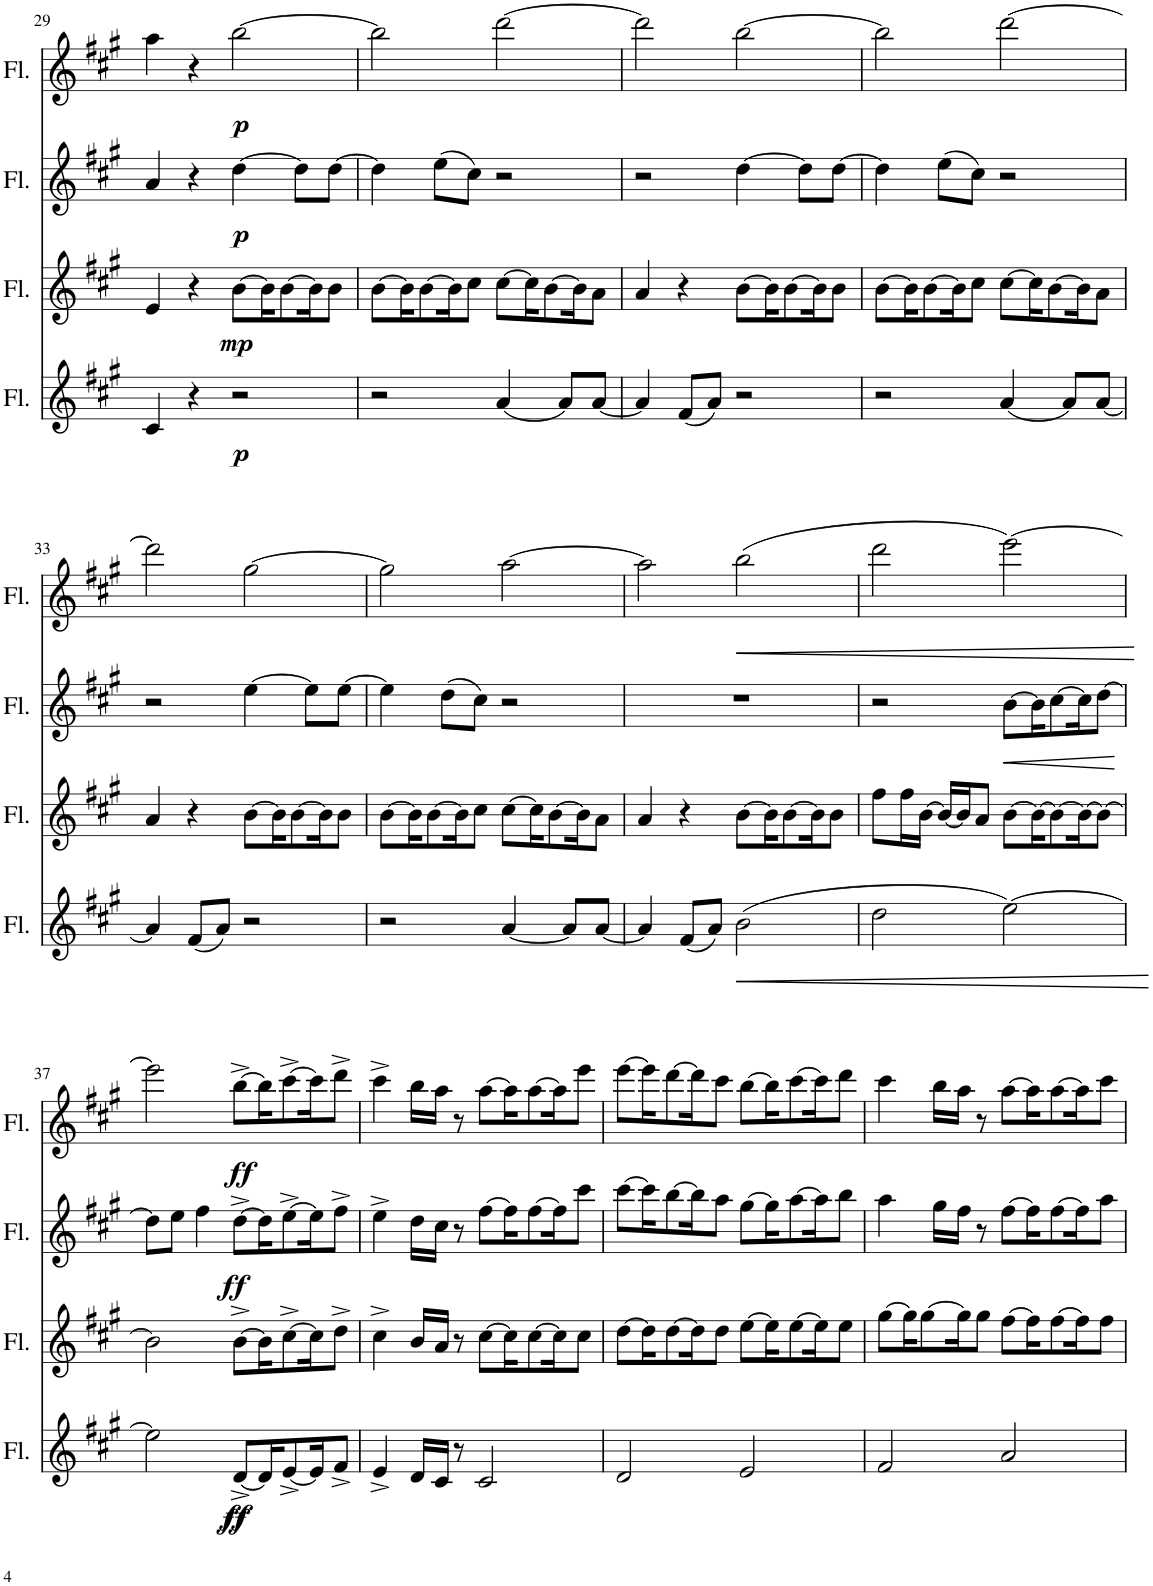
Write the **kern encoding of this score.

**kern	**dynam	**kern	**dynam	**kern	**dynam	**kern	**dynam
*part4	*part4	*part3	*part3	*part2	*part2	*part1	*part1
*staff4	*staff4	*staff3	*staff3	*staff2	*staff2	*staff1	*staff1
*I"Flute	*	*I"Flute	*	*I"Flute	*	*I"Flute	*
*I'Fl.	*	*I'Fl.	*	*I'Fl.	*	*I'Fl.	*
!!LO:PB:g=z
*clefG2	*	*clefG2	*	*clefG2	*	*clefG2	*
*k[f#c#g#]	*	*k[f#c#g#]	*	*k[f#c#g#]	*	*k[f#c#g#]	*
*M4/4	*	*M4/4	*	*M4/4	*	*M4/4	*
=29	=29	=29	=29	=29	=29	=29	=29
4c#/	.	4e/	.	4a/	.	4aa\	.
4r	.	4r	.	4r	.	4r	.
!	!LO:DY:b	!	!LO:DY:b	!	!LO:DY:b	!	!LO:DY:b
2r	p	[8b\L	mp	[4dd\	p	[2bb\	p
.	.	16b\K]	.	.	.	.	.
.	.	[8b\	.	.	.	.	.
.	.	.	.	8dd\L]	.	.	.
.	.	16b\K]	.	.	.	.	.
.	.	8b\J	.	[8dd\J	.	.	.
=30	=30	=30	=30	=30	=30	=30	=30
2r	.	[8b\L	.	4dd\]	.	2bb\]	.
.	.	16b\K]	.	.	.	.	.
.	.	[8b\	.	.	.	.	.
.	.	.	.	(8ee\L	.	.	.
.	.	16b\K]	.	.	.	.	.
.	.	8cc#\J	.	8cc#\J)	.	.	.
[4a/	.	[8cc#\L	.	2r	.	[2ddd\	.
.	.	16cc#\K]	.	.	.	.	.
.	.	[8b\	.	.	.	.	.
8a/L]	.	.	.	.	.	.	.
.	.	16b\K]	.	.	.	.	.
[8a/J	.	8a\J	.	.	.	.	.
=31	=31	=31	=31	=31	=31	=31	=31
4a/]	.	4a/	.	2r	.	2ddd\]	.
(8f#/L	.	4r	.	.	.	.	.
8a/J)	.	.	.	.	.	.	.
2r	.	[8b\L	.	[4dd\	.	[2bb\	.
.	.	16b\K]	.	.	.	.	.
.	.	[8b\	.	.	.	.	.
.	.	.	.	8dd\L]	.	.	.
.	.	16b\K]	.	.	.	.	.
.	.	8b\J	.	[8dd\J	.	.	.
=32	=32	=32	=32	=32	=32	=32	=32
2r	.	[8b\L	.	4dd\]	.	2bb\]	.
.	.	16b\K]	.	.	.	.	.
.	.	[8b\	.	.	.	.	.
.	.	.	.	(8ee\L	.	.	.
.	.	16b\K]	.	.	.	.	.
.	.	8cc#\J	.	8cc#\J)	.	.	.
[4a/	.	[8cc#\L	.	2r	.	[2ddd\	.
.	.	16cc#\K]	.	.	.	.	.
.	.	[8b\	.	.	.	.	.
8a/L]	.	.	.	.	.	.	.
.	.	16b\K]	.	.	.	.	.
[8a/J	.	8a\J	.	.	.	.	.
!!LO:LB:g=z
=33	=33	=33	=33	=33	=33	=33	=33
4a/]	.	4a/	.	2r	.	2ddd\]	.
(8f#/L	.	4r	.	.	.	.	.
8a/J)	.	.	.	.	.	.	.
2r	.	[8b\L	.	[4ee\	.	[2gg#\	.
.	.	16b\K]	.	.	.	.	.
.	.	[8b\	.	.	.	.	.
.	.	.	.	8ee\L]	.	.	.
.	.	16b\K]	.	.	.	.	.
.	.	8b\J	.	[8ee\J	.	.	.
=34	=34	=34	=34	=34	=34	=34	=34
2r	.	[8b\L	.	4ee\]	.	2gg#\]	.
.	.	16b\K]	.	.	.	.	.
.	.	[8b\	.	.	.	.	.
.	.	.	.	(8dd\L	.	.	.
.	.	16b\K]	.	.	.	.	.
.	.	8cc#\J	.	8cc#\J)	.	.	.
[4a/	.	[8cc#\L	.	2r	.	[2aa\	.
.	.	16cc#\K]	.	.	.	.	.
.	.	[8b\	.	.	.	.	.
8a/L]	.	.	.	.	.	.	.
.	.	16b\K]	.	.	.	.	.
[8a/J	.	8a\J	.	.	.	.	.
=35	=35	=35	=35	=35	=35	=35	=35
4a/]	.	4a/	.	1r	.	2aa\]	.
(8f#/L	.	4r	.	.	.	.	.
8a/J)	.	.	.	.	.	.	.
!	!LO:HP:b	!	!	!	!	!	!LO:HP:b
(2b\	<	[8b\L	.	.	.	(2bb\	<
.	.	16b\K]	.	.	.	.	.
.	.	[8b\	.	.	.	.	.
.	.	16b\K]	.	.	.	.	.
.	.	8b\J	.	.	.	.	.
.	[	.	.	.	.	.	[
=36	=36	=36	=36	=36	=36	=36	=36
2dd\	.	8ff#\L	.	2r	.	2ddd\	.
.	.	16ff#\L	.	.	.	.	.
.	.	[16b\JJ	.	.	.	.	.
.	.	16b/LL_	.	.	.	.	.
.	.	16b/J]	.	.	.	.	.
.	.	8a/J	.	.	.	.	.
!	!	!	!	!	!LO:HP:b	!	!
[2ee\)	.	[8b\L	.	[8b\L	<	[2eee\)	.
.	.	16b\K_	.	16b\K]	.	.	.
.	.	8b\_	.	[8cc#\	.	.	.
.	.	16b\K_	.	16cc#\K]	.	.	.
.	.	8b\J_	.	[8dd\J	.	.	.
.	.	.	.	.	[	.	.
!!LO:LB:g=z
=37	=37	=37	=37	=37	=37	=37	=37
2ee\]	.	2b\]	.	8dd\L]	.	2eee\]	.
.	.	.	.	8ee\J	.	.	.
.	.	.	.	4ff#\	.	.	.
!	!LO:DY:b	!	!	!	!	!	!
!	!LO:DY:n=1:b	!	!	!	!LO:DY:b	!	!LO:DY:b
[8d^/L	ff ff	[8b^\L	.	[8dd^\L	ff	[8bb^\L	ff
16d/K]	.	16b\K]	.	16dd\K]	.	16bb\K]	.
[8e^/	.	[8cc#^\	.	[8ee^\	.	[8ccc#^\	.
16e/K]	.	16cc#\K]	.	16ee\K]	.	16ccc#\K]	.
8f#^/J	.	8dd^\J	.	8ff#^\J	.	8ddd^\J	.
=38	=38	=38	=38	=38	=38	=38	=38
4e^/	.	4cc#^\	.	4ee^\	.	4ccc#^\	.
16d/LL	.	16b/LL	.	16dd\LL	.	16bb\LL	.
16c#/JJ	.	16a/JJ	.	16cc#\JJ	.	16aa\JJ	.
8r	.	8r	.	8r	.	8r	.
2c#/	.	[8cc#\L	.	[8ff#\L	.	[8aa\L	.
.	.	16cc#\K]	.	16ff#\K]	.	16aa\K]	.
.	.	[8cc#\	.	[8ff#\	.	[8aa\	.
.	.	16cc#\K]	.	16ff#\K]	.	16aa\K]	.
.	.	8cc#\J	.	8ccc#\J	.	8eee\J	.
=39	=39	=39	=39	=39	=39	=39	=39
2d/	.	[8dd\L	.	[8ccc#\L	.	[8eee\L	.
.	.	16dd\K]	.	16ccc#\K]	.	16eee\K]	.
.	.	[8dd\	.	[8bb\	.	[8ddd\	.
.	.	16dd\K]	.	16bb\K]	.	16ddd\K]	.
.	.	8dd\J	.	8aa\J	.	8ccc#\J	.
2e/	.	[8ee\L	.	[8gg#\L	.	[8bb\L	.
.	.	16ee\K]	.	16gg#\K]	.	16bb\K]	.
.	.	[8ee\	.	[8aa\	.	[8ccc#\	.
.	.	16ee\K]	.	16aa\K]	.	16ccc#\K]	.
.	.	8ee\J	.	8bb\J	.	8ddd\J	.
=40	=40	=40	=40	=40	=40	=40	=40
2f#/	.	[8gg#\L	.	4aa\	.	4ccc#\	.
.	.	16gg#\K]	.	.	.	.	.
.	.	[8gg#\	.	.	.	.	.
.	.	.	.	16gg#\LL	.	16bb\LL	.
.	.	16gg#\K]	.	16ff#\JJ	.	16aa\JJ	.
.	.	8gg#\J	.	8r	.	8r	.
2a/	.	[8ff#\L	.	[8ff#\L	.	[8aa\L	.
.	.	16ff#\K]	.	16ff#\K]	.	16aa\K]	.
.	.	[8ff#\	.	[8ff#\	.	[8aa\	.
.	.	16ff#\K]	.	16ff#\K]	.	16aa\K]	.
.	.	8ff#\J	.	8aa\J	.	8ccc#\J	.
=	=	=	=	=	=	=	=
*-	*-	*-	*-	*-	*-	*-	*-
